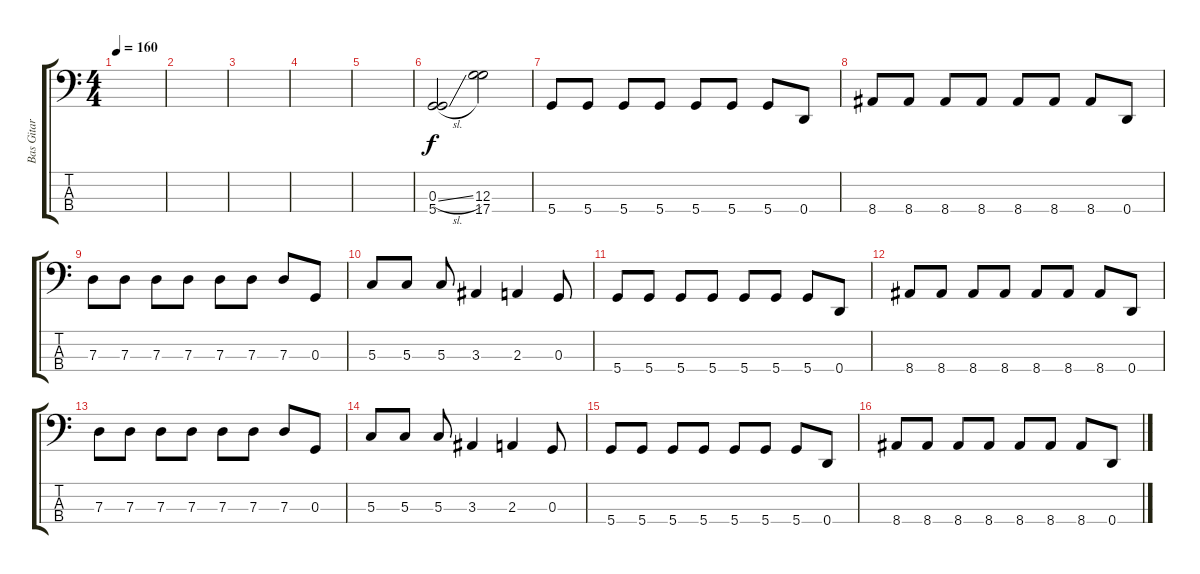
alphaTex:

\track ("Bas Gitar" "Bas Gitar") {instrument electricbasspick}
\staff {score tabs}
\tuning (F2 C2 G1 D1) {hide}
\ts (4 4)
\tempo 160
\clef f4
\ks c
|
|
|
|
|
(0.3{sl} 5.4).2 (12.3 17.4).2 |
5.4.8 5.4.8 5.4.8 5.4.8 5.4.8 5.4.8 5.4.8 0.4.8 |
8.4.8 8.4.8 8.4.8 8.4.8 8.4.8 8.4.8 8.4.8 0.4.8 |
7.3.8 7.3.8 7.3.8 7.3.8 7.3.8 7.3.8 7.3.8 0.3.8 |
5.3.8 5.3.8 5.3.8 3.3.4 2.3.4 0.3.8 |
5.4.8 5.4.8 5.4.8 5.4.8 5.4.8 5.4.8 5.4.8 0.4.8 |
8.4.8 8.4.8 8.4.8 8.4.8 8.4.8 8.4.8 8.4.8 0.4.8 |
7.3.8 7.3.8 7.3.8 7.3.8 7.3.8 7.3.8 7.3.8 0.3.8 |
5.3.8 5.3.8 5.3.8 3.3.4 2.3.4 0.3.8 |
5.4.8 5.4.8 5.4.8 5.4.8 5.4.8 5.4.8 5.4.8 0.4.8 |
8.4.8 8.4.8 8.4.8 8.4.8 8.4.8 8.4.8 8.4.8 0.4.8
